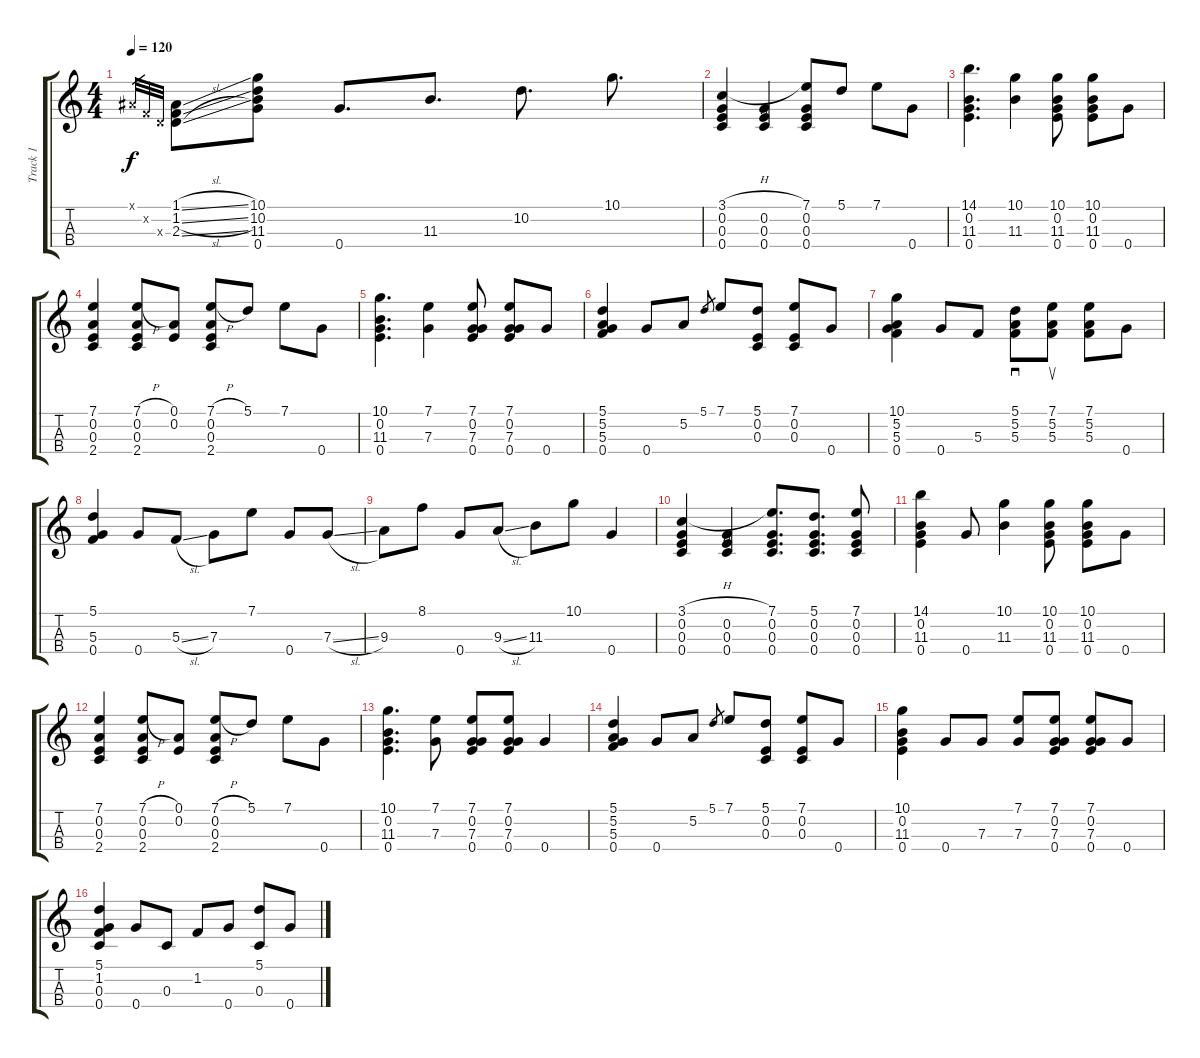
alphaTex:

\track ("Track 1" "Track 1") {instrument acousticguitarsteel}
\staff {score tabs}
\tuning (A3 E3 C3 G3) {hide}
\ts (4 4)
\tempo 120
\clef g2
\ks c
1.1{x}.32{gr dy f} 1.2{x}.32{gr} 2.3{x}.32{gr} (1.1{sl} 1.2{sl} 2.3{sl}).8 (10.1 10.2 11.3 0.4).8 0.4.8{d} 11.3.8{d} 10.2.8{d} 10.1.8{d} |
(3.1{h} 0.2 0.3 0.4).4 (0.2 0.3 0.4).4 (7.1 0.2 0.3 0.4).8 5.1.8 7.1.8 0.4.8 |
(14.1 0.2 11.3 0.4).4{d} (10.1 11.3).4 (10.1 0.2 11.3 0.4).8 (10.1 0.2 11.3 0.4).8 0.4.8 |
(7.1 0.2 0.3 2.4).4 (7.1{h} 0.2 0.3 2.4).8 (0.1 0.2).8 (7.1{h} 0.2 0.3 2.4).8 5.1.8 7.1.8 0.4.8 |
(10.1 0.2 11.3 0.4).4{d} (7.1 7.3).4 (7.1 0.2 7.3 0.4).8 (7.1 0.2 7.3 0.4).8 0.4.8 |
(5.1 5.2 5.3 0.4).4 0.4.8 5.2.8 5.1.8{gr} 7.1.8 (5.1 0.2 0.3).8 (7.1 0.2 0.3).8 0.4.8 |
(10.1 5.2 5.3 0.4).4 0.4.8 5.3.8 (5.1 5.2 5.3).8{sd} (7.1 5.2 5.3).8{su} (7.1 5.2 5.3).8 0.4.8 |
(5.1 5.3 0.4).4 0.4.8 5.3{sl}.8 7.3.8 7.1.8 0.4.8 7.3{sl}.8 |
9.3.8 8.1.8 0.4.8 9.3{sl}.8 11.3.8 10.1.8 0.4.4 |
(3.1{h} 0.2 0.3 0.4).4 (0.2 0.3 0.4).4 (7.1 0.2 0.3 0.4).8{d} (5.1 0.2 0.3 0.4).8{d} (7.1 0.2 0.3 0.4).8 |
(14.1 0.2 11.3 0.4).4 0.4.8 (10.1 11.3).4 (10.1 0.2 11.3 0.4).8 (10.1 0.2 11.3 0.4).8 0.4.8 |
(7.1 0.2 0.3 2.4).4 (7.1{h} 0.2 0.3 2.4).8 (0.1 0.2).8 (7.1{h} 0.2 0.3 2.4).8 5.1.8 7.1.8 0.4.8 |
(10.1 0.2 11.3 0.4).4{d} (7.1 7.3).8 (7.1 0.2 7.3 0.4).8 (7.1 0.2 7.3 0.4).8 0.4.4 |
(5.1 5.2 5.3 0.4).4 0.4.8 5.2.8 5.1.8{gr} 7.1.8 (5.1 0.2 0.3).8 (7.1 0.2 0.3).8 0.4.8 |
(10.1 0.2 11.3 0.4).4 0.4.8 7.3.8 (7.1 7.3).8 (7.1 0.2 7.3 0.4).8 (7.1 0.2 7.3 0.4).8 0.4.8 |
(5.1 1.2 0.3 0.4).4 0.4.8 0.3.8 1.2.8 0.4.8 (5.1 0.3).8 0.4.8
